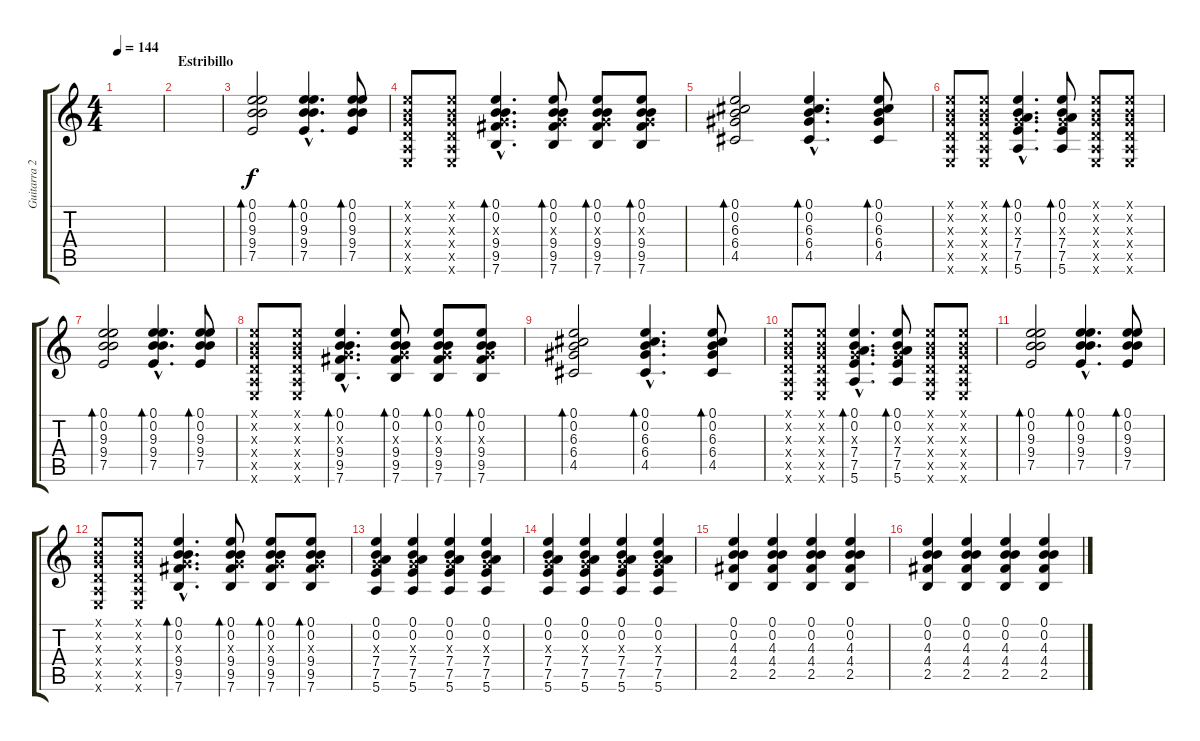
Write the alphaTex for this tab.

\track ("Guitarra 2 (Craig)" "Guitarra 2") {instrument acousticguitarsteel}
\staff {score tabs}
\tuning (E4 B3 G3 D3 A2 E2) {hide}
\ts (4 4)
\tempo 144
\clef g2
\ks c
|
\section ("" "Estribillo")
|
(0.1 0.2 9.3 9.4 7.5).2{bd 60} (0.1{hac} 0.2{hac} 9.3{hac} 9.4{hac} 7.5{hac}).4{d bd 60} (0.1 0.2 9.3 9.4 7.5).8{bd 60} |
(0.1{x} 0.2{x} 0.3{x} 0.4{x} 0.5{x} 0.6{x}).8 (0.1{x} 0.2{x} 0.3{x} 0.4{x} 0.5{x} 0.6{x}).8 (0.1{hac} 0.2{hac} 0.3{hac x} 9.4{hac} 9.5{hac} 7.6{hac}).4{d bd 60} (0.1 0.2 0.3{x} 9.4 9.5 7.6).8{bd 60} (0.1 0.2 0.3{x} 9.4 9.5 7.6).8{bd 60} (0.1 0.2 0.3{x} 9.4 9.5 7.6).8{bd 60} |
(0.1 0.2 6.3 6.4 4.5).2{bd 60} (0.1{hac} 0.2{hac} 6.3{hac} 6.4{hac} 4.5{hac}).4{d bd 60} (0.1 0.2 6.3 6.4 4.5).8{bd 60} |
(0.1{x} 0.2{x} 0.3{x} 0.4{x} 0.5{x} 0.6{x}).8 (0.1{x} 0.2{x} 0.3{x} 0.4{x} 0.5{x} 0.6{x}).8 (0.1{hac} 0.2{hac} 0.3{hac x} 7.4{hac} 7.5{hac} 5.6{hac}).4{d bd 60} (0.1 0.2 0.3{x} 7.4 7.5 5.6).8{bd 60} (0.1{x} 0.2{x} 0.3{x} 0.4{x} 0.5{x} 0.6{x}).8 (0.1{x} 0.2{x} 0.3{x} 0.4{x} 0.5{x} 0.6{x}).8 |
(0.1 0.2 9.3 9.4 7.5).2{bd 60} (0.1{hac} 0.2{hac} 9.3{hac} 9.4{hac} 7.5{hac}).4{d bd 60} (0.1 0.2 9.3 9.4 7.5).8{bd 60} |
(0.1{x} 0.2{x} 0.3{x} 0.4{x} 0.5{x} 0.6{x}).8 (0.1{x} 0.2{x} 0.3{x} 0.4{x} 0.5{x} 0.6{x}).8 (0.1{hac} 0.2{hac} 0.3{hac x} 9.4{hac} 9.5{hac} 7.6{hac}).4{d bd 60} (0.1 0.2 0.3{x} 9.4 9.5 7.6).8{bd 60} (0.1 0.2 0.3{x} 9.4 9.5 7.6).8{bd 60} (0.1 0.2 0.3{x} 9.4 9.5 7.6).8{bd 60} |
(0.1 0.2 6.3 6.4 4.5).2{bd 60} (0.1{hac} 0.2{hac} 6.3{hac} 6.4{hac} 4.5{hac}).4{d bd 60} (0.1 0.2 6.3 6.4 4.5).8{bd 60} |
(0.1{x} 0.2{x} 0.3{x} 0.4{x} 0.5{x} 0.6{x}).8 (0.1{x} 0.2{x} 0.3{x} 0.4{x} 0.5{x} 0.6{x}).8 (0.1{hac} 0.2{hac} 0.3{hac x} 7.4{hac} 7.5{hac} 5.6{hac}).4{d bd 60} (0.1 0.2 0.3{x} 7.4 7.5 5.6).8{bd 60} (0.1{x} 0.2{x} 0.3{x} 0.4{x} 0.5{x} 0.6{x}).8 (0.1{x} 0.2{x} 0.3{x} 0.4{x} 0.5{x} 0.6{x}).8 |
(0.1 0.2 9.3 9.4 7.5).2{bd 60} (0.1{hac} 0.2{hac} 9.3{hac} 9.4{hac} 7.5{hac}).4{d bd 60} (0.1 0.2 9.3 9.4 7.5).8{bd 60} |
(0.1{x} 0.2{x} 0.3{x} 0.4{x} 0.5{x} 0.6{x}).8 (0.1{x} 0.2{x} 0.3{x} 0.4{x} 0.5{x} 0.6{x}).8 (0.1{hac} 0.2{hac} 0.3{hac x} 9.4{hac} 9.5{hac} 7.6{hac}).4{d bd 60} (0.1 0.2 0.3{x} 9.4 9.5 7.6).8{bd 60} (0.1 0.2 0.3{x} 9.4 9.5 7.6).8{bd 60} (0.1 0.2 0.3{x} 9.4 9.5 7.6).8{bd 60} |
(0.1 0.2 0.3{x} 7.4 7.5 5.6).4 (0.1 0.2 0.3{x} 7.4 7.5 5.6).4 (0.1 0.2 0.3{x} 7.4 7.5 5.6).4 (0.1 0.2 0.3{x} 7.4 7.5 5.6).4 |
(0.1 0.2 0.3{x} 7.4 7.5 5.6).4 (0.1 0.2 0.3{x} 7.4 7.5 5.6).4 (0.1 0.2 0.3{x} 7.4 7.5 5.6).4 (0.1 0.2 0.3{x} 7.4 7.5 5.6).4 |
(0.1 0.2 4.3 4.4 2.5).4 (0.1 0.2 4.3 4.4 2.5).4 (0.1 0.2 4.3 4.4 2.5).4 (0.1 0.2 4.3 4.4 2.5).4 |
(0.1 0.2 4.3 4.4 2.5).4 (0.1 0.2 4.3 4.4 2.5).4 (0.1 0.2 4.3 4.4 2.5).4 (0.1 0.2 4.3 4.4 2.5).4
